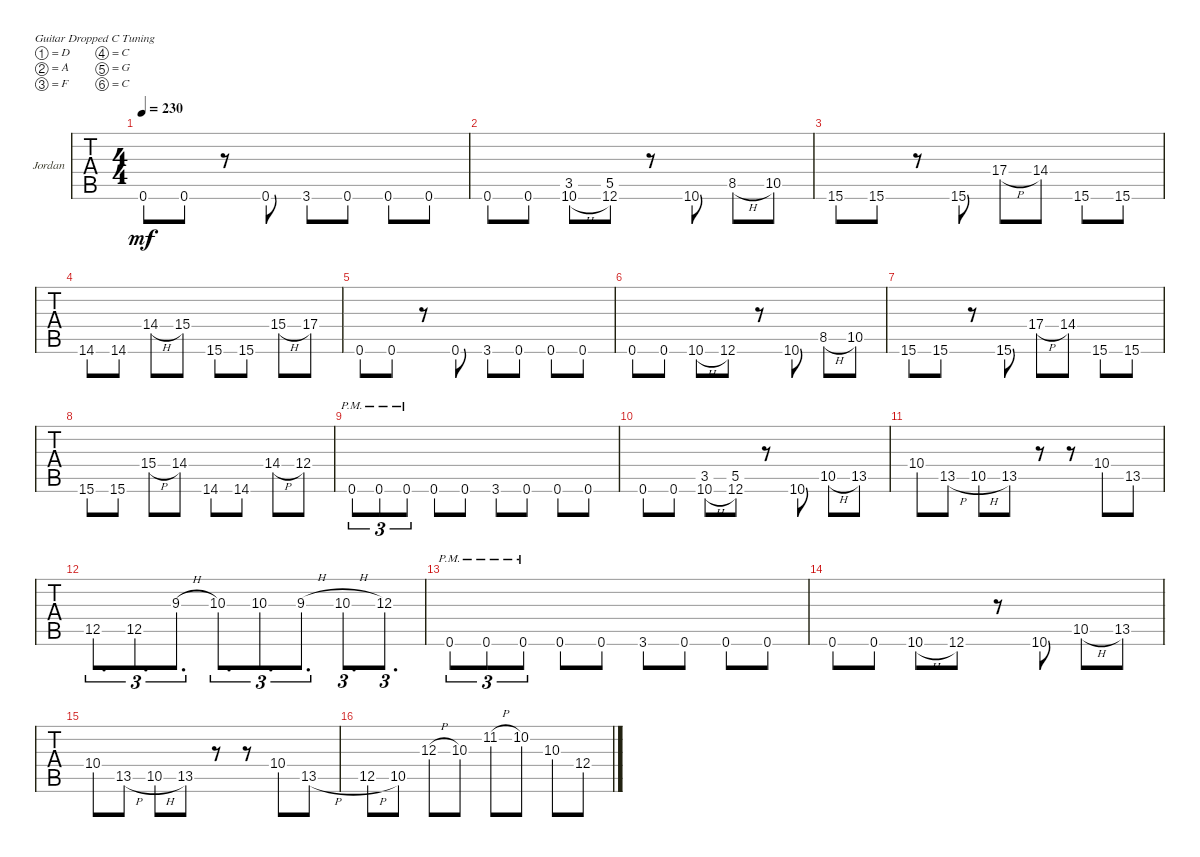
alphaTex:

\bracketExtendMode groupsimilarinstruments
\firstSystemTrackNameOrientation horizontal
\otherSystemsTrackNameOrientation horizontal
\track ("Jid-Lee" "Jordan") {instrument overdrivenguitar}
\staff {tabs}
\tuning (D4 A3 F3 C3 G2 C2)
\ts (4 4)
\tempo 230
\clef g2
\ks c
0.6.8{dy mf instrument overdrivenguitar} 0.6.8 r.8 0.6.8 3.6.8 0.6.8 0.6.8 0.6.8 |
0.6.8 0.6.8 (10.6{h} 3.5).8 (12.6 5.5).8 r.8 10.6.8 8.5{h}.8 10.5.8 |
15.6.8 15.6.8 r.8 15.6.8 17.4{h}.8 14.4.8 15.6.8 15.6.8 |
14.6.8 14.6.8 14.4{h}.8 15.4.8 15.6.8 15.6.8 15.4{h}.8 17.4.8 |
0.6.8 0.6.8 r.8 0.6.8 3.6.8 0.6.8 0.6.8 0.6.8 |
0.6.8 0.6.8 10.6{h}.8 12.6.8 r.8 10.6.8 8.5{h}.8 10.5.8 |
15.6.8 15.6.8 r.8 15.6.8 17.4{h}.8 14.4.8 15.6.8 15.6.8 |
15.6.8 15.6.8 15.4{h}.8 14.4.8 14.6.8 14.6.8 14.4{h}.8 12.4.8 |
0.6{pm}.8{tu (3 2)} 0.6{pm}.8{tu (3 2)} 0.6{pm}.8{tu (3 2)} 0.6.8 0.6.8 3.6.8 0.6.8 0.6.8 0.6.8 |
0.6.8 0.6.8 (10.6{h} 3.5).8 (12.6 5.5).8 r.8 10.6.8 10.5{h}.8 13.5.8 |
10.4.8 13.5{h}.8 10.5{h}.8 13.5.8 r.8 r.8 10.4.8 13.5.8 |
12.5.8{d tu (3 2)} 12.5.8{d tu (3 2)} 9.3{h}.8{d tu (3 2)} 10.3.8{d tu (3 2)} 10.3.8{d tu (3 2)} 9.3{h}.8{d tu (3 2)} 10.3{h}.8{d tu (3 2)} 12.3.8{d tu (3 2)} |
0.6{pm}.8{tu (3 2)} 0.6{pm}.8{tu (3 2)} 0.6{pm}.8{tu (3 2)} 0.6.8 0.6.8 3.6.8 0.6.8 0.6.8 0.6.8 |
0.6.8 0.6.8 10.6{h}.8 12.6.8 r.8 10.6.8 10.5{h}.8 13.5.8 |
10.4.8 13.5{h}.8 10.5{h}.8 13.5.8 r.8 r.8 10.4.8 13.5{h}.8 |
12.5{h}.8 10.5.8 12.3{h}.8 10.3.8 11.2{h}.8 10.2.8 10.3.8 12.4.8
